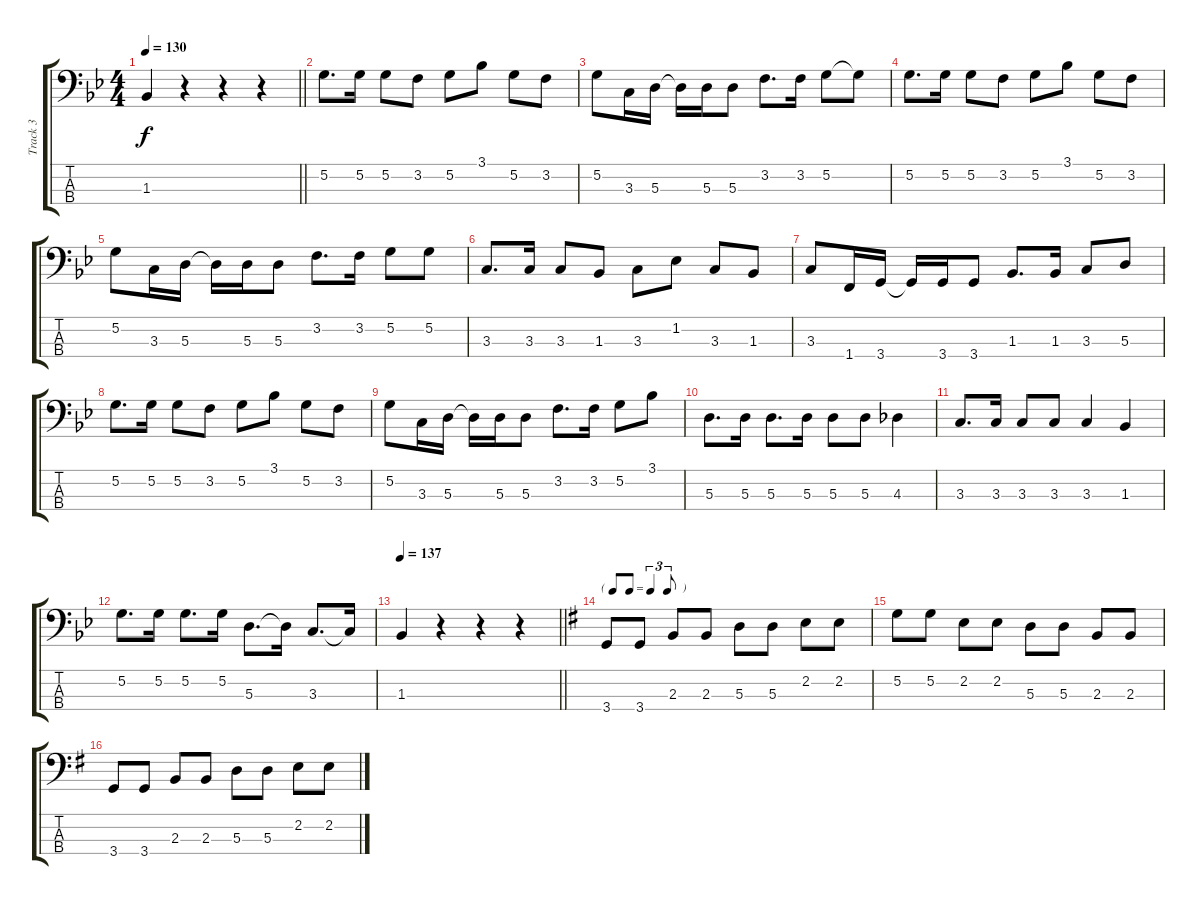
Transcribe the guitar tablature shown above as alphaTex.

\track ("Track 3" "Track 3") {instrument electricbassfinger}
\staff {score tabs}
\tuning (G2 D2 A1 E1) {hide}
\ts (4 4)
\tempo 130
\clef f4
\barLineRight lightlight
\ks gminor
1.3.4{dy f} r.4 r.4 r.4 |
5.2.8{d} 5.2.16 5.2.8 3.2.8 5.2.8 3.1.8 5.2.8 3.2.8 |
5.2.8 3.3.16 5.3.16 5.3{t}.16 5.3.16 5.3.8 3.2.8{d} 3.2.16 5.2.8 5.2{t}.8 |
5.2.8{d} 5.2.16 5.2.8 3.2.8 5.2.8 3.1.8 5.2.8 3.2.8 |
5.2.8 3.3.16 5.3.16 5.3{t}.16 5.3.16 5.3.8 3.2.8{d} 3.2.16 5.2.8 5.2.8 |
3.3.8{d} 3.3.16 3.3.8 1.3.8 3.3.8 1.2.8 3.3.8 1.3.8 |
3.3.8 1.4.16 3.4.16 3.4{t}.16 3.4.16 3.4.8 1.3.8{d} 1.3.16 3.3.8 5.3.8 |
5.2.8{d} 5.2.16 5.2.8 3.2.8 5.2.8 3.1.8 5.2.8 3.2.8 |
5.2.8 3.3.16 5.3.16 5.3{t}.16 5.3.16 5.3.8 3.2.8{d} 3.2.16 5.2.8 3.1.8 |
5.3.8{d} 5.3.16 5.3.8{d} 5.3.16 5.3.8 5.3.8 4.3.4 |
3.3.8{d} 3.3.16 3.3.8 3.3.8 3.3.4 1.3.4 |
5.2.8{d} 5.2.16 5.2.8{d} 5.2.16 5.3.8{d} 5.3{t}.16 3.3.8{d} 3.3{t}.16 |
\tempo 137
\barLineRight lightlight
1.3.4 r.4 r.4 r.4 |
\tf triplet8th
\ks g
3.4.8 3.4.8 2.3.8 2.3.8 5.3.8 5.3.8 2.2.8 2.2.8 |
5.2.8 5.2.8 2.2.8 2.2.8 5.3.8 5.3.8 2.3.8 2.3.8 |
3.4.8 3.4.8 2.3.8 2.3.8 5.3.8 5.3.8 2.2.8 2.2.8
